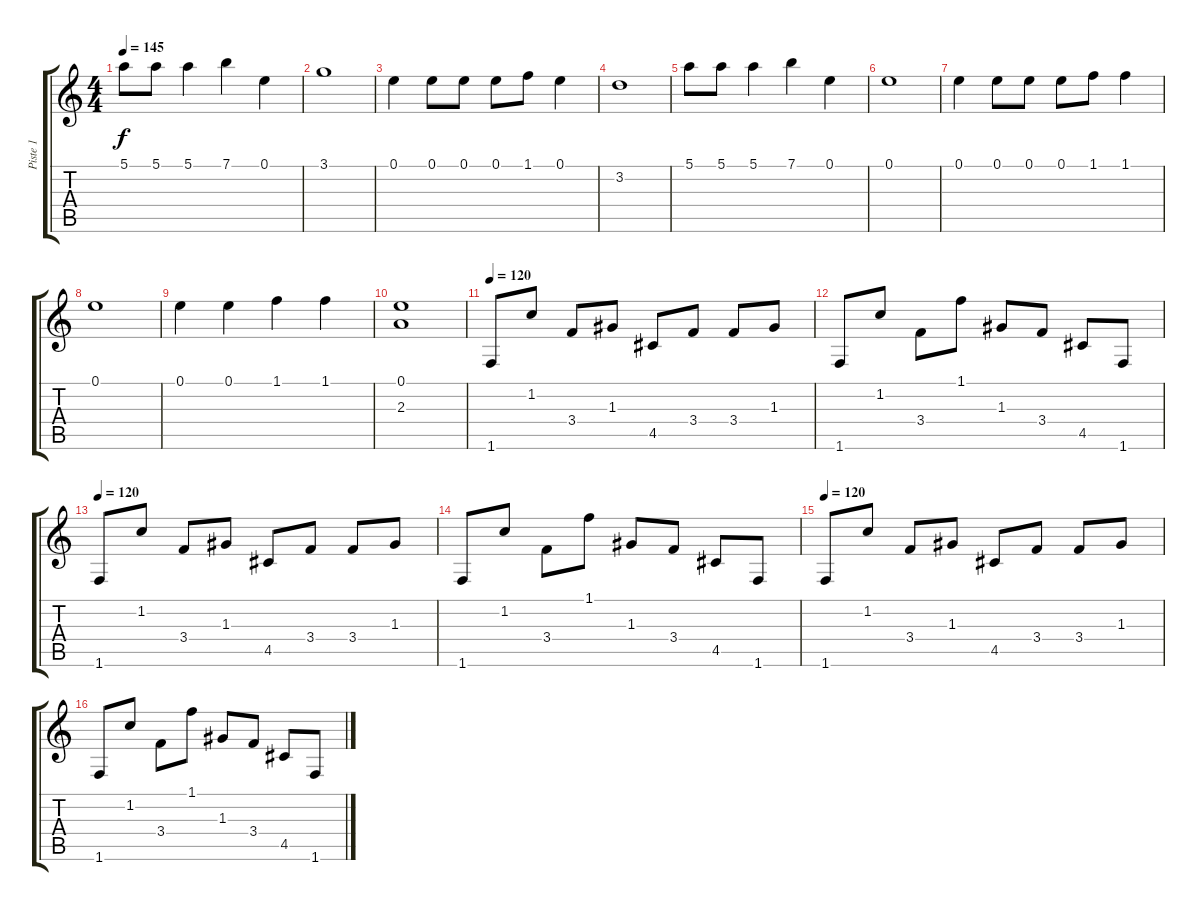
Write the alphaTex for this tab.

\track ("Piste 1" "Piste 1") {instrument distortionguitar}
\staff {score tabs}
\tuning (E4 B3 G3 D3 A2 E2) {hide}
\ts (4 4)
\tempo 145
\clef g2
\ks c
5.1.8{dy f} 5.1.8 5.1.4 7.1.4 0.1.4 |
3.1.1 |
0.1.4 0.1.8 0.1.8 0.1.8 1.1.8 0.1.4 |
3.2.1 |
5.1.8 5.1.8 5.1.4 7.1.4 0.1.4 |
0.1.1 |
0.1.4 0.1.8 0.1.8 0.1.8 1.1.8 1.1.4 |
0.1.1 |
0.1.4 0.1.4 1.1.4 1.1.4 |
(0.1 2.3).1 |
\tempo 120
1.6.8{instrument electricguitarmuted} 1.2.8 3.4.8 1.3.8 4.5.8 3.4.8 3.4.8 1.3.8 |
1.6.8 1.2.8 3.4.8 1.1.8 1.3.8 3.4.8 4.5.8 1.6.8 |
\tempo 120
1.6.8{instrument electricguitarmuted} 1.2.8 3.4.8 1.3.8 4.5.8 3.4.8 3.4.8 1.3.8 |
1.6.8 1.2.8 3.4.8 1.1.8 1.3.8 3.4.8 4.5.8 1.6.8 |
\tempo 120
1.6.8{instrument electricguitarmuted} 1.2.8 3.4.8 1.3.8 4.5.8 3.4.8 3.4.8 1.3.8 |
1.6.8 1.2.8 3.4.8 1.1.8 1.3.8 3.4.8 4.5.8 1.6.8
